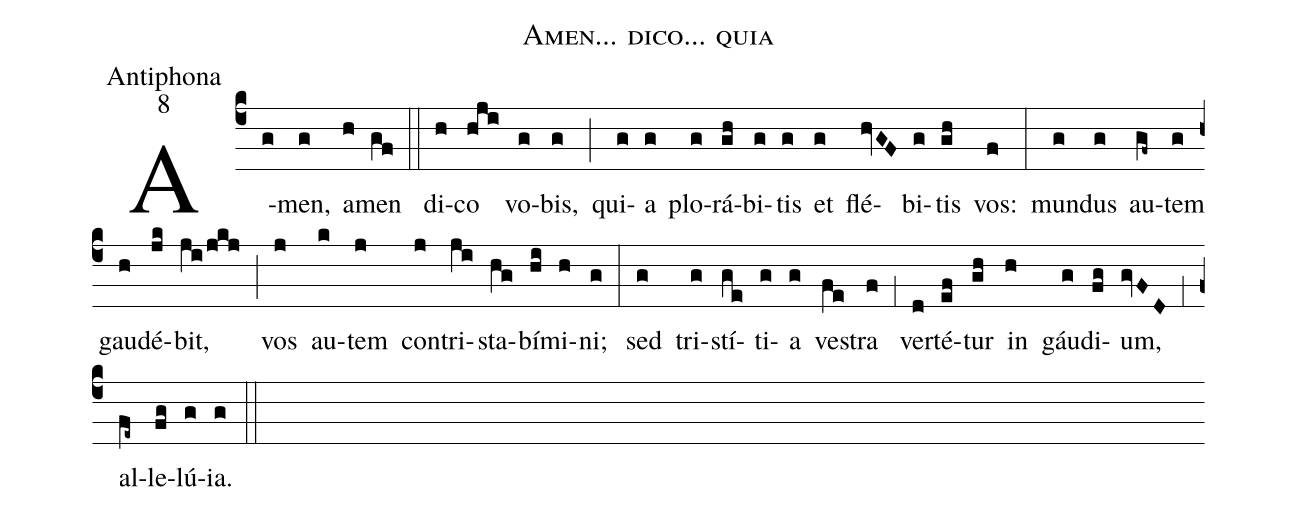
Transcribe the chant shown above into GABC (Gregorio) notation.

name:Amen... dico... quia;
office-part:Antiphona;
mode:8;
%%
(c4) A(g)men,(g) a(h)men(gf) (::) di(h)co(hji) vo(g)bis,(g) (;) qui(g)a(g) plo(g)rá(gh)bi(g)tis(g) et(g) flé(hvGF)bi(g)tis(gh) vos:(f) (:) mun(g)dus(g) au(gf~)tem(g) gau(h)dé(jk)bit,(ji/jkj) (;) vos(j) au(k)tem(j) con(j)tri(ji)sta(hg)bí(hi)mi(h)ni;(g) (:) sed(g) tri(g)stí(ge)ti(g)a(g) ve(fe)stra(f) (;1) ver(d)té(ef)tur(gh) in(h) gáu(g)di(fg)um,(gvFD) (;1) al(fe~)le(fg)lú(g)ia.(g) (::)
